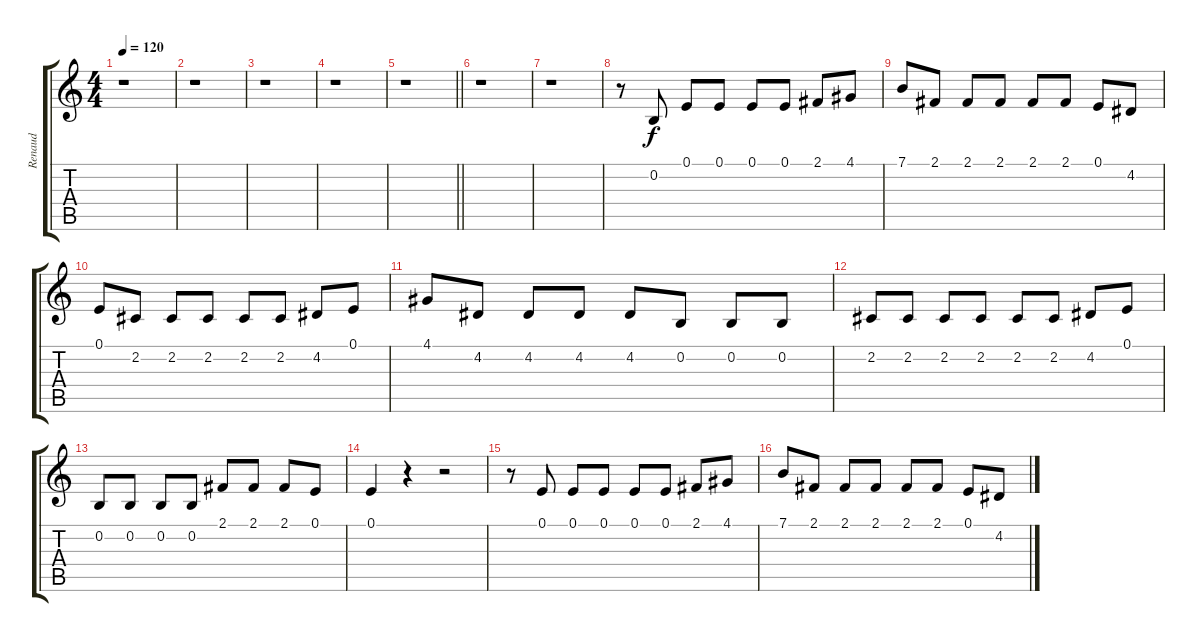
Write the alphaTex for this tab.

\track ("Renaud" "Renaud") {instrument panflute}
\staff {score tabs}
\tuning (E4 B3 G3 D3 A2 E2) {hide}
\ts (4 4)
\tempo 120
\clef g2
\ks c
r.1{dy f} |
r.1 |
r.1 |
r.1 |
\barLineRight lightlight
r.1 |
r.1 |
r.1 |
r.8 0.2.8 0.1.8 0.1.8 0.1.8 0.1.8 2.1.8 4.1.8 |
7.1.8 2.1.8 2.1.8 2.1.8 2.1.8 2.1.8 0.1.8 4.2.8 |
0.1.8 2.2.8 2.2.8 2.2.8 2.2.8 2.2.8 4.2.8 0.1.8 |
4.1.8 4.2.8 4.2.8 4.2.8 4.2.8 0.2.8 0.2.8 0.2.8 |
2.2.8 2.2.8 2.2.8 2.2.8 2.2.8 2.2.8 4.2.8 0.1.8 |
0.2.8 0.2.8 0.2.8 0.2.8 2.1.8 2.1.8 2.1.8 0.1.8 |
0.1.4 r.4 r.2 |
r.8 0.1.8 0.1.8 0.1.8 0.1.8 0.1.8 2.1.8 4.1.8 |
7.1.8 2.1.8 2.1.8 2.1.8 2.1.8 2.1.8 0.1.8 4.2.8
